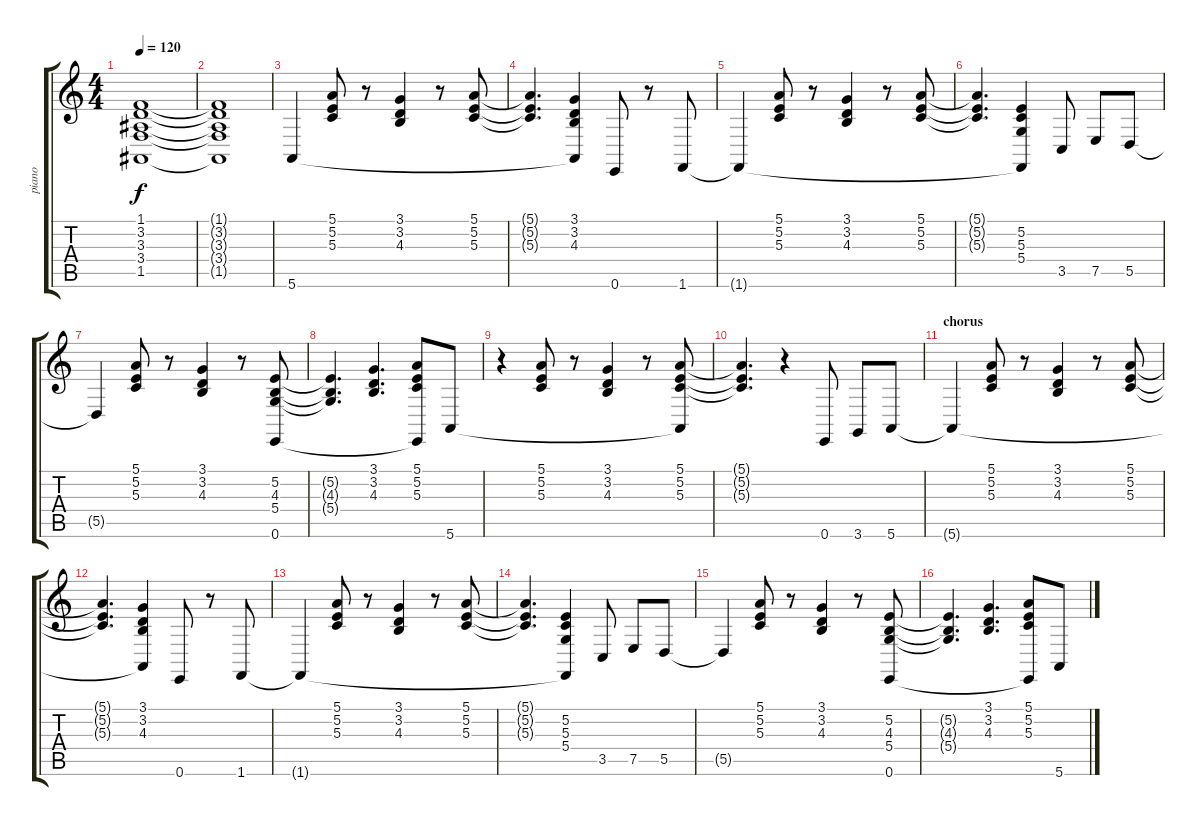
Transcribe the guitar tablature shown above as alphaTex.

\track ("piano" "piano") {instrument brightacousticpiano}
\staff {score tabs}
\tuning (E4 B3 G3 D3 A2 E2) {hide}
\ts (4 4)
\tempo 120
\clef g2
\ks c
(1.1 3.2 3.3 3.4 1.5).1{dy f} |
(1.1{t} 3.2{t} 3.3{t} 3.4{t} 1.5{t}).1 |
\section ("" "")
5.6.4 (5.1 5.2 5.3).8 r.8 (3.1 3.2 4.3).4 r.8 (5.1 5.2 5.3).8 |
(5.1{t} 5.2{t} 5.3{t}).4{d} (3.1 3.2 4.3 5.6{t}).4 0.6.8 r.8 1.6.8 |
1.6{t}.4 (5.1 5.2 5.3).8 r.8 (3.1 3.2 4.3).4 r.8 (5.1 5.2 5.3).8 |
(5.1{t} 5.2{t} 5.3{t}).4{d} (5.2 5.3 5.4 1.6{t}).4 3.5.8 7.5.8 5.5.8 |
5.5{t}.4 (5.1 5.2 5.3).8 r.8 (3.1 3.2 4.3).4 r.8 (5.2 4.3 5.4 0.6).8 |
(5.2{t} 4.3{t} 5.4{t}).4{d} (3.1 3.2 4.3).4{d} (5.1 5.2 5.3 0.6{t}).8 5.6.8 |
r.4 (5.1 5.2 5.3).8 r.8 (3.1 3.2 4.3).4 r.8 (5.1 5.2 5.3 5.6{t}).8 |
(5.1{t} 5.2{t} 5.3{t}).4{d} r.4 0.6.8 3.6.8 5.6.8 |
\section ("" "chorus")
5.6{t}.4 (5.1 5.2 5.3).8 r.8 (3.1 3.2 4.3).4 r.8 (5.1 5.2 5.3).8 |
(5.1{t} 5.2{t} 5.3{t}).4{d} (3.1 3.2 4.3 5.6{t}).4 0.6.8 r.8 1.6.8 |
1.6{t}.4 (5.1 5.2 5.3).8 r.8 (3.1 3.2 4.3).4 r.8 (5.1 5.2 5.3).8 |
(5.1{t} 5.2{t} 5.3{t}).4{d} (5.2 5.3 5.4 1.6{t}).4 3.5.8 7.5.8 5.5.8 |
5.5{t}.4 (5.1 5.2 5.3).8 r.8 (3.1 3.2 4.3).4 r.8 (5.2 4.3 5.4 0.6).8 |
(5.2{t} 4.3{t} 5.4{t}).4{d} (3.1 3.2 4.3).4{d} (5.1 5.2 5.3 0.6{t}).8 5.6.8
